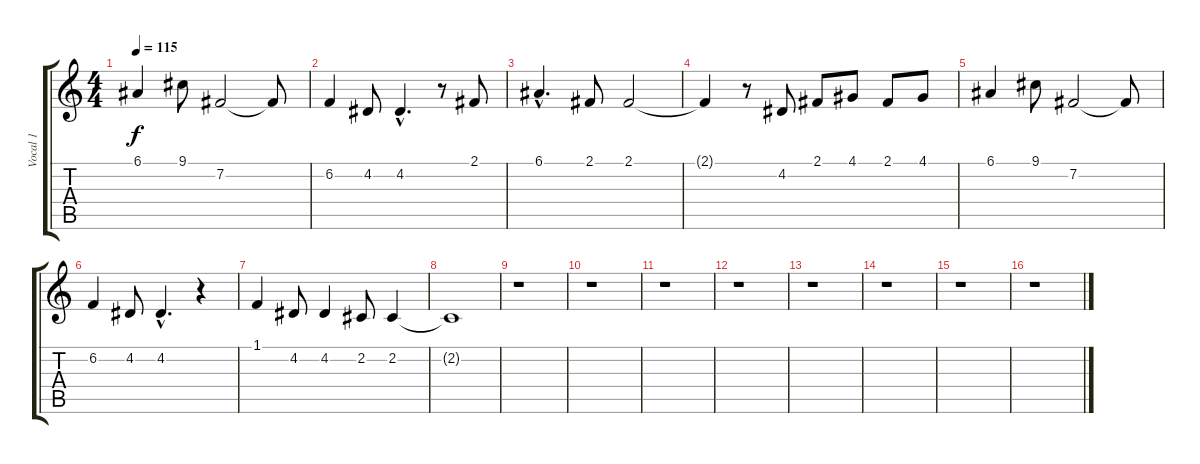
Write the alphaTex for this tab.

\track ("Vocal 1" "Vocal 1") {instrument lead2sawtooth}
\staff {score tabs}
\tuning (E4 B3 G3 D3 A2 E2) {hide}
\ts (4 4)
\tempo 115
\clef g2
\ks c
6.1.4{dy f} 9.1.8 7.2.2 7.2{t}.8 |
6.2.4 4.2.8 4.2{hac}.4{d} r.8 2.1.8 |
6.1{hac}.4{d} 2.1.8 2.1.2 |
2.1{t}.4 r.8 4.2.8 2.1.8 4.1.8 2.1.8 4.1.8 |
6.1.4 9.1.8 7.2.2 7.2{t}.8 |
6.2.4 4.2.8 4.2{hac}.4{d} r.4 |
1.1.4 4.2.8 4.2.4 2.2.8 2.2.4 |
2.2{t}.1 |
r.1 |
r.1 |
r.1 |
r.1 |
r.1 |
r.1 |
r.1 |
r.1
